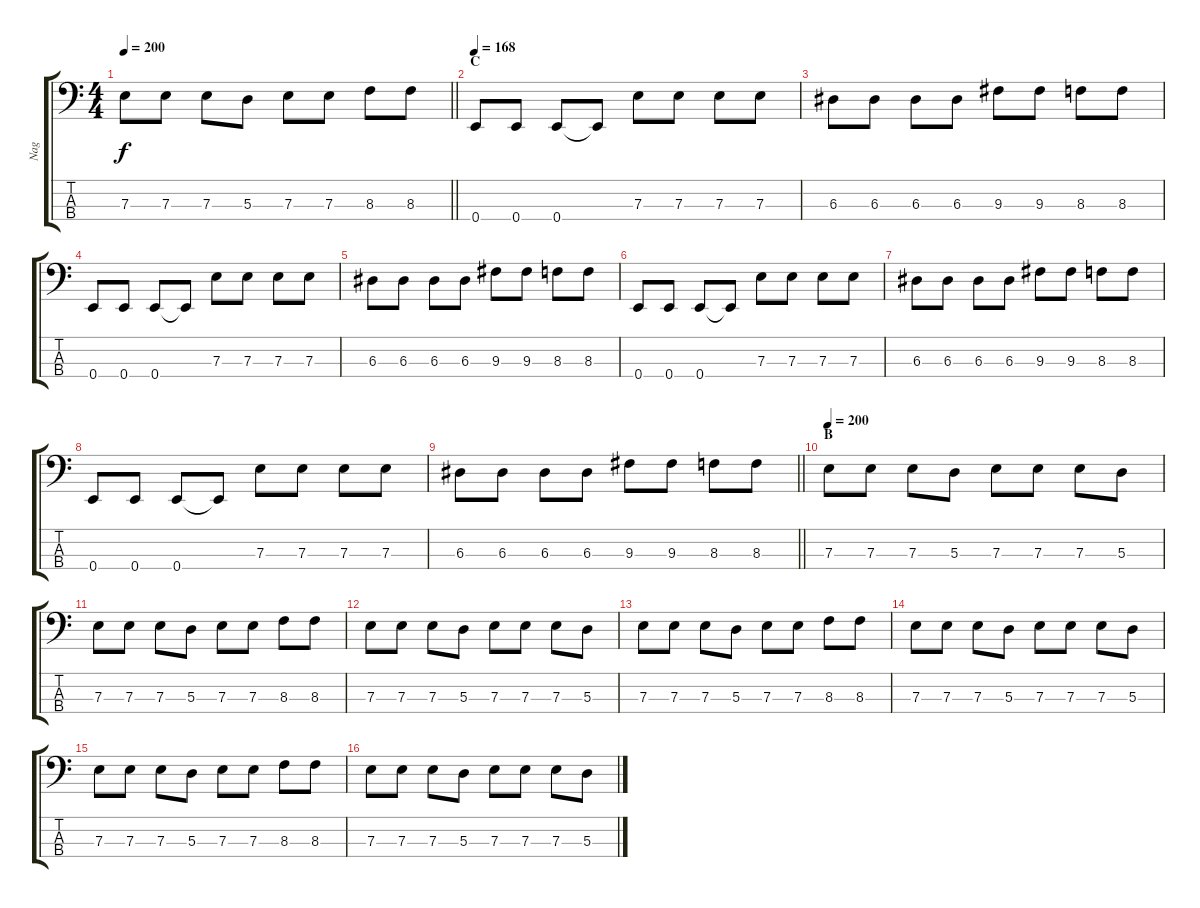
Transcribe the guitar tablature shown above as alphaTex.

\track ("Nag" "Nag") {instrument electricbassfinger}
\staff {score tabs}
\tuning (G2 D2 A1 E1) {hide}
\ts (4 4)
\tempo 200
\clef f4
\barLineRight lightlight
\ks c
7.3.8{dy f} 7.3.8 7.3.8 5.3.8 7.3.8 7.3.8 8.3.8 8.3.8 |
\section ("" "C")
\tempo 168
0.4.8 0.4.8 0.4.8 0.4{t}.8 7.3.8 7.3.8 7.3.8 7.3.8 |
6.3.8 6.3.8 6.3.8 6.3.8 9.3.8 9.3.8 8.3.8 8.3.8 |
0.4.8 0.4.8 0.4.8 0.4{t}.8 7.3.8 7.3.8 7.3.8 7.3.8 |
6.3.8 6.3.8 6.3.8 6.3.8 9.3.8 9.3.8 8.3.8 8.3.8 |
0.4.8 0.4.8 0.4.8 0.4{t}.8 7.3.8 7.3.8 7.3.8 7.3.8 |
6.3.8 6.3.8 6.3.8 6.3.8 9.3.8 9.3.8 8.3.8 8.3.8 |
0.4.8 0.4.8 0.4.8 0.4{t}.8 7.3.8 7.3.8 7.3.8 7.3.8 |
\barLineRight lightlight
6.3.8 6.3.8 6.3.8 6.3.8 9.3.8 9.3.8 8.3.8 8.3.8 |
\section ("" "B")
\tempo 200
7.3.8 7.3.8 7.3.8 5.3.8 7.3.8 7.3.8 7.3.8 5.3.8 |
7.3.8 7.3.8 7.3.8 5.3.8 7.3.8 7.3.8 8.3.8 8.3.8 |
7.3.8 7.3.8 7.3.8 5.3.8 7.3.8 7.3.8 7.3.8 5.3.8 |
7.3.8 7.3.8 7.3.8 5.3.8 7.3.8 7.3.8 8.3.8 8.3.8 |
7.3.8 7.3.8 7.3.8 5.3.8 7.3.8 7.3.8 7.3.8 5.3.8 |
7.3.8 7.3.8 7.3.8 5.3.8 7.3.8 7.3.8 8.3.8 8.3.8 |
7.3.8 7.3.8 7.3.8 5.3.8 7.3.8 7.3.8 7.3.8 5.3.8
